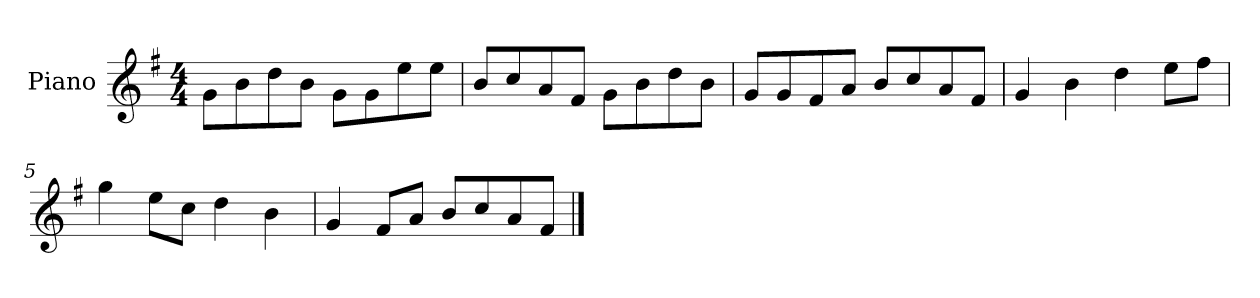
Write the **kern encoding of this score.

**kern
*part1
*staff1
*I"Piano
*I'P-no
*clefG2
*k[f#]
*M4/4
*MM90
=1
8g\L
8b\
8dd\
8b\J
8g\L
8g\
8ee\
8ee\J
=2
8b/L
8cc/
8a/
8f#/J
8g\L
8b\
8dd\
8b\J
=3
8g/L
8g/
8f#/
8a/J
8b/L
8cc/
8a/
8f#/J
=4
4g/
4b\
4dd\
8ee\L
8ff#\J
=5
4gg\
8ee\L
8cc\J
4dd\
4b\
!!LO:LB:g=z
=6
4g/
8f#/L
8a/J
8b/L
8cc/
8a/
8f#/J
==
*-
